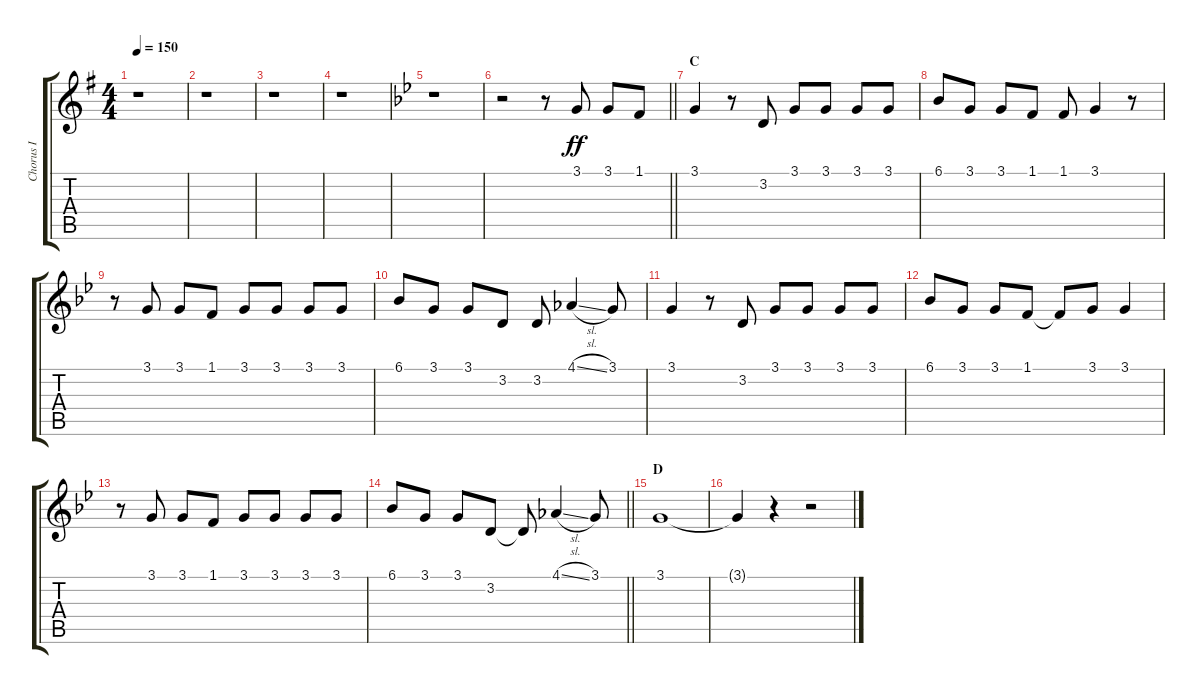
\track ("Chorus I" "Chorus I") {instrument voiceoohs}
\staff {score tabs}
\tuning (E4 B3 G3 D3 A2 E2) {hide}
\ts (4 4)
\tempo 150
\clef g2
\ks g
r.1{dy ff} |
r.1 |
r.1 |
r.1 |
\ks bb
r.1 |
\barLineRight lightlight
r.2 r.8 3.1.8 3.1.8 1.1.8 |
\section ("" "C")
3.1.4 r.8 3.2.8 3.1.8 3.1.8 3.1.8 3.1.8 |
6.1.8 3.1.8 3.1.8 1.1.8 1.1.8 3.1.4 r.8 |
r.8 3.1.8 3.1.8 1.1.8 3.1.8 3.1.8 3.1.8 3.1.8 |
6.1.8 3.1.8 3.1.8 3.2.8 3.2.8 4.1{sl}.4 3.1.8 |
3.1.4 r.8 3.2.8 3.1.8 3.1.8 3.1.8 3.1.8 |
6.1.8 3.1.8 3.1.8 1.1.8 1.1{t}.8 3.1.8 3.1.4 |
r.8 3.1.8 3.1.8 1.1.8 3.1.8 3.1.8 3.1.8 3.1.8 |
\barLineRight lightlight
6.1.8 3.1.8 3.1.8 3.2.8 3.2{t}.8 4.1{sl}.4 3.1.8 |
\section ("" "D")
3.1.1 |
3.1{t}.4 r.4 r.2
